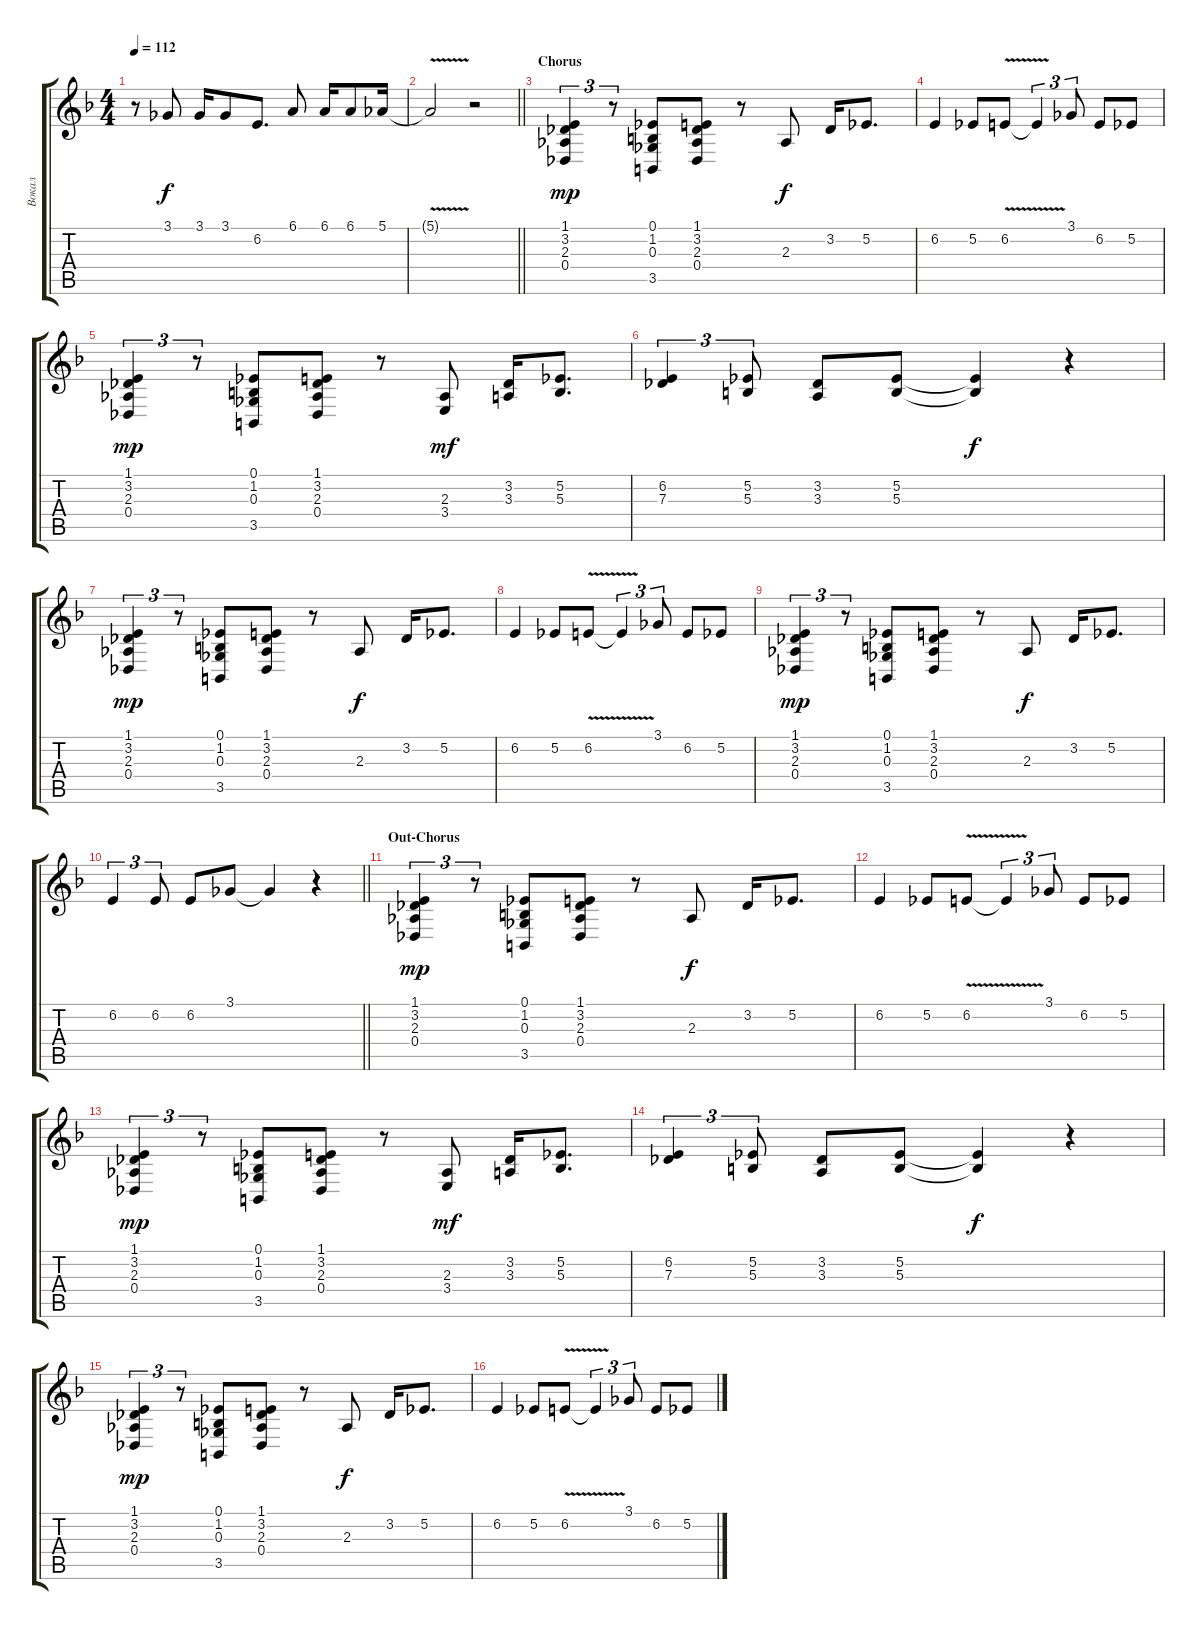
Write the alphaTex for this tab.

\track ("Вокал" "Вокал") {instrument trumpet}
\staff {score tabs}
\tuning (Eb4 Bb3 Gb3 Db3 Ab2 Eb2) {hide}
\ts (4 4)
\tempo 112
\clef g2
\ks dminor
r.8{dy f} 3.1.8 3.1.16 3.1.8 6.2.8{d} 6.1.8 6.1.16 6.1.8 5.1.16 |
\barLineRight lightlight
5.1{v t}.2 r.2 |
\section ("" "Chorus")
(1.1 3.2 2.3 0.4).4{tu (3 2) dy mp} r.8{tu (3 2)} (0.1 1.2 0.3 3.5).8 (1.1 3.2 2.3 0.4).8 r.8 2.3.8{dy f} 3.2.16 5.2.8{d} |
6.2.4 5.2.8 6.2{v}.8 6.2{t}.4{tu (3 2)} 3.1.8{tu (3 2)} 6.2.8 5.2.8 |
(1.1 3.2 2.3 0.4).4{tu (3 2) dy mp} r.8{tu (3 2)} (0.1 1.2 0.3 3.5).8 (1.1 3.2 2.3 0.4).8 r.8 (2.3 3.4).8{dy mf} (3.2 3.3).16 (5.2 5.3).8{d} |
(6.2 7.3).4{tu (3 2)} (5.2 5.3).8{tu (3 2)} (3.2 3.3).8 (5.2 5.3).8 (5.2{t} 5.3{t}).4{dy f} r.4 |
(1.1 3.2 2.3 0.4).4{tu (3 2) dy mp} r.8{tu (3 2)} (0.1 1.2 0.3 3.5).8 (1.1 3.2 2.3 0.4).8 r.8 2.3.8{dy f} 3.2.16 5.2.8{d} |
6.2.4 5.2.8 6.2{v}.8 6.2{t}.4{tu (3 2)} 3.1.8{tu (3 2)} 6.2.8 5.2.8 |
(1.1 3.2 2.3 0.4).4{tu (3 2) dy mp} r.8{tu (3 2)} (0.1 1.2 0.3 3.5).8 (1.1 3.2 2.3 0.4).8 r.8 2.3.8{dy f} 3.2.16 5.2.8{d} |
\barLineRight lightlight
6.2.4{tu (3 2)} 6.2.8{tu (3 2)} 6.2.8 3.1.8 3.1{t}.4 r.4 |
\section ("" "Out-Chorus")
(1.1 3.2 2.3 0.4).4{tu (3 2) dy mp} r.8{tu (3 2)} (0.1 1.2 0.3 3.5).8 (1.1 3.2 2.3 0.4).8 r.8 2.3.8{dy f} 3.2.16 5.2.8{d} |
6.2.4 5.2.8 6.2{v}.8 6.2{t}.4{tu (3 2)} 3.1.8{tu (3 2)} 6.2.8 5.2.8 |
(1.1 3.2 2.3 0.4).4{tu (3 2) dy mp} r.8{tu (3 2)} (0.1 1.2 0.3 3.5).8 (1.1 3.2 2.3 0.4).8 r.8 (2.3 3.4).8{dy mf} (3.2 3.3).16 (5.2 5.3).8{d} |
(6.2 7.3).4{tu (3 2)} (5.2 5.3).8{tu (3 2)} (3.2 3.3).8 (5.2 5.3).8 (5.2{t} 5.3{t}).4{dy f} r.4 |
(1.1 3.2 2.3 0.4).4{tu (3 2) dy mp} r.8{tu (3 2)} (0.1 1.2 0.3 3.5).8 (1.1 3.2 2.3 0.4).8 r.8 2.3.8{dy f} 3.2.16 5.2.8{d} |
6.2.4 5.2.8 6.2{v}.8 6.2{t}.4{tu (3 2)} 3.1.8{tu (3 2)} 6.2.8 5.2.8
